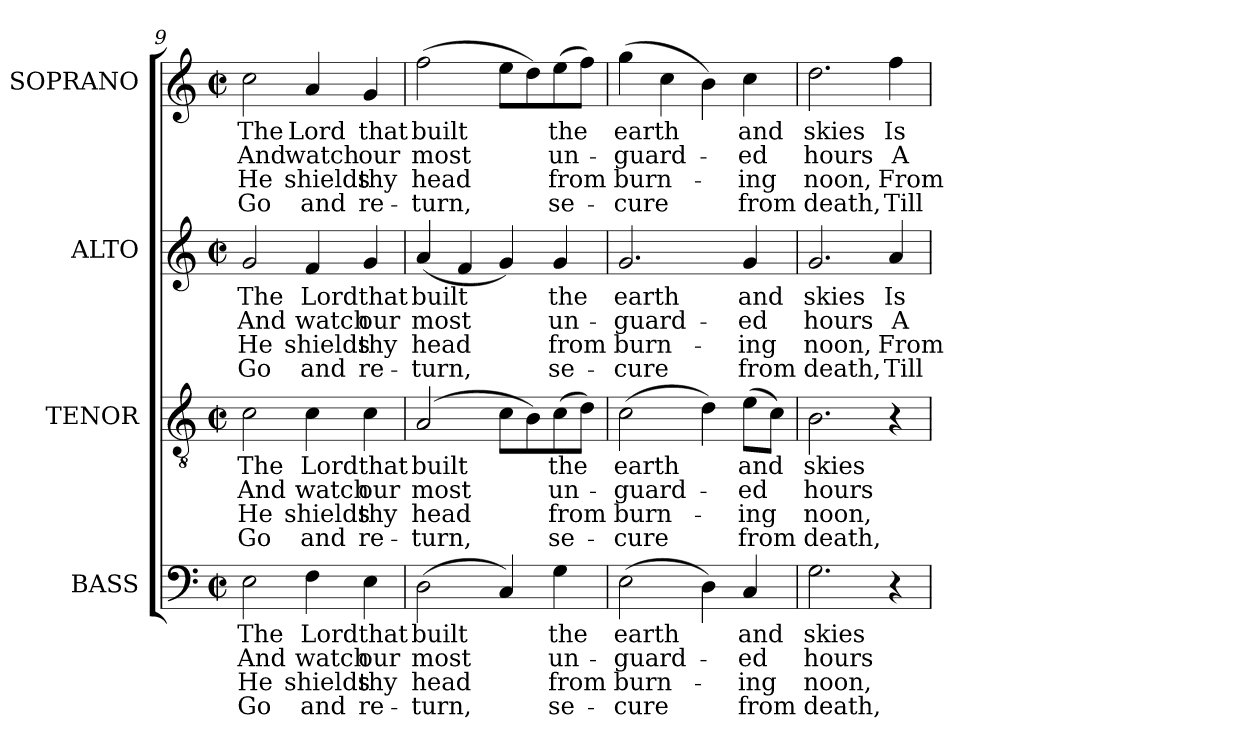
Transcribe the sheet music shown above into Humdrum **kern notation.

**kern	**text	**text	**text	**text	**kern	**text	**text	**text	**text	**kern	**text	**text	**text	**text	**kern	**text	**text	**text	**text
*part4	*part4	*part4	*part4	*part4	*part3	*part3	*part3	*part3	*part3	*part2	*part2	*part2	*part2	*part2	*part1	*part1	*part1	*part1	*part1
*staff4	*staff4	*staff4	*staff4	*staff4	*staff3	*staff3	*staff3	*staff3	*staff3	*staff2	*staff2	*staff2	*staff2	*staff2	*staff1	*staff1	*staff1	*staff1	*staff1
*I"BASS	*	*	*	*	*I"TENOR	*	*	*	*	*I"ALTO	*	*	*	*	*I"SOPRANO	*	*	*	*
*I'B.	*	*	*	*	*I'T.	*	*	*	*	*I'A.	*	*	*	*	*I'S.	*	*	*	*
!!LO:LB:g=z
*clefF4	*	*	*	*	*clefGv2	*	*	*	*	*clefG2	*	*	*	*	*clefG2	*	*	*	*
*	*	*	*	*	*ITrd7c12	*	*	*	*	*	*	*	*	*	*	*	*	*	*
*k[]	*	*	*	*	*k[]	*	*	*	*	*k[]	*	*	*	*	*k[]	*	*	*	*
*C:	*	*	*	*	*C:	*	*	*	*	*C:	*	*	*	*	*C:	*	*	*	*
*M2/2	*	*	*	*	*M2/2	*	*	*	*	*M2/2	*	*	*	*	*M2/2	*	*	*	*
*met(c|)	*	*	*	*	*met(c|)	*	*	*	*	*met(c|)	*	*	*	*	*met(c|)	*	*	*	*
=9	=9	=9	=9	=9	=9	=9	=9	=9	=9	=9	=9	=9	=9	=9	=9	=9	=9	=9	=9
!	!LO:LY:b:color=#000000	!LO:LY:b:color=#000000	!LO:LY:b:color=#000000	!LO:LY:b:color=#000000	!	!	!	!	!	!	!	!	!	!	!	!	!	!	!
!	!	!	!	!	!	!LO:LY:b:color=#000000	!LO:LY:b:color=#000000	!LO:LY:b:color=#000000	!LO:LY:b:color=#000000	!	!	!	!	!	!	!	!	!	!
!	!	!	!	!	!	!	!	!	!	!	!LO:LY:b:color=#000000	!LO:LY:b:color=#000000	!LO:LY:b:color=#000000	!LO:LY:b:color=#000000	!	!	!	!	!
!	!	!	!	!	!	!	!	!	!	!	!	!	!	!	!	!LO:LY:b:color=#000000	!LO:LY:b:color=#000000	!LO:LY:b:color=#000000	!LO:LY:b:color=#000000
2Ei\	The	And	He	Go	2Ci\	The	And	He	Go	2gi/	The	And	He	Go	2cci\	The	And	He	Go
!	!LO:LY:b:color=#000000	!LO:LY:b:color=#000000	!LO:LY:b:color=#000000	!LO:LY:b:color=#000000	!	!	!	!	!	!	!	!	!	!	!	!	!	!	!
!	!	!	!	!	!	!LO:LY:b:color=#000000	!LO:LY:b:color=#000000	!LO:LY:b:color=#000000	!LO:LY:b:color=#000000	!	!	!	!	!	!	!	!	!	!
!	!	!	!	!	!	!	!	!	!	!	!LO:LY:b:color=#000000	!LO:LY:b:color=#000000	!LO:LY:b:color=#000000	!LO:LY:b:color=#000000	!	!	!	!	!
!	!	!	!	!	!	!	!	!	!	!	!	!	!	!	!	!LO:LY:b:color=#000000	!LO:LY:b:color=#000000	!LO:LY:b:color=#000000	!LO:LY:b:color=#000000
4Fi\	Lord	watch	shields	and	4Ci\	Lord	watch	shields	and	4fi/	Lord	watch	shields	and	4ai/	Lord	watch	shields	and
!	!LO:LY:b:color=#000000	!LO:LY:b:color=#000000	!LO:LY:b:color=#000000	!LO:LY:b:color=#000000	!	!	!	!	!	!	!	!	!	!	!	!	!	!	!
!	!	!	!	!	!	!LO:LY:b:color=#000000	!LO:LY:b:color=#000000	!LO:LY:b:color=#000000	!LO:LY:b:color=#000000	!	!	!	!	!	!	!	!	!	!
!	!	!	!	!	!	!	!	!	!	!	!LO:LY:b:color=#000000	!LO:LY:b:color=#000000	!LO:LY:b:color=#000000	!LO:LY:b:color=#000000	!	!	!	!	!
!	!	!	!	!	!	!	!	!	!	!	!	!	!	!	!	!LO:LY:b:color=#000000	!LO:LY:b:color=#000000	!LO:LY:b:color=#000000	!LO:LY:b:color=#000000
4Ei\	that	our	thy	re-	4Ci\	that	our	thy	re-	4gi/	that	our	thy	re-	4gi/	that	our	thy	re-
=10	=10	=10	=10	=10	=10	=10	=10	=10	=10	=10	=10	=10	=10	=10	=10	=10	=10	=10	=10
!	!LO:LY:b:color=#000000	!LO:LY:b:color=#000000	!LO:LY:b:color=#000000	!LO:LY:b:color=#000000	!	!	!	!	!	!	!	!	!	!	!	!	!	!	!
!	!	!	!	!	!	!LO:LY:b:color=#000000	!LO:LY:b:color=#000000	!LO:LY:b:color=#000000	!LO:LY:b:color=#000000	!	!	!	!	!	!	!	!	!	!
!	!	!	!	!	!	!	!	!	!	!	!LO:LY:b:color=#000000	!LO:LY:b:color=#000000	!LO:LY:b:color=#000000	!LO:LY:b:color=#000000	!	!	!	!	!
!	!	!	!	!	!	!	!	!	!	!	!	!	!	!	!	!LO:LY:b:color=#000000	!LO:LY:b:color=#000000	!LO:LY:b:color=#000000	!LO:LY:b:color=#000000
(2Di\	built	most	-head	turn,	(2AAi/	built	most	-head	turn,	(4ai/	built	most	-head	turn,	(2ffi\	built	most	-head	turn,
.	.	.	.	.	.	.	.	.	.	4fi/	.	.	.	.	.	.	.	.	.
4Ci/)	.	.	.	.	8Ci\L	.	.	.	.	4gi/)	.	.	.	.	8eei\L	.	.	.	.
.	.	.	.	.	8BBi\)	.	.	.	.	.	.	.	.	.	8ddi\)	.	.	.	.
!	!LO:LY:b:color=#000000	!LO:LY:b:color=#000000	!LO:LY:b:color=#000000	!LO:LY:b:color=#000000	!	!	!	!	!	!	!	!	!	!	!	!	!	!	!
!	!	!	!	!	!	!LO:LY:b:color=#000000	!LO:LY:b:color=#000000	!LO:LY:b:color=#000000	!LO:LY:b:color=#000000	!	!	!	!	!	!	!	!	!	!
!	!	!	!	!	!	!	!	!	!	!	!LO:LY:b:color=#000000	!LO:LY:b:color=#000000	!LO:LY:b:color=#000000	!LO:LY:b:color=#000000	!	!	!	!	!
!	!	!	!	!	!	!	!	!	!	!	!	!	!	!	!	!LO:LY:b:color=#000000	!LO:LY:b:color=#000000	!LO:LY:b:color=#000000	!LO:LY:b:color=#000000
4Gi\	the	un-	from	se-	(8Ci\	the	un-	from	se-	4gi/	the	un-	from	se-	(8eei\	the	un-	from	se-
.	.	.	.	.	8Di\J)	.	.	.	.	.	.	.	.	.	8ffi\J)	.	.	.	.
=11	=11	=11	=11	=11	=11	=11	=11	=11	=11	=11	=11	=11	=11	=11	=11	=11	=11	=11	=11
!	!LO:LY:b:color=#000000	!LO:LY:b:color=#000000	!LO:LY:b:color=#000000	!LO:LY:b:color=#000000	!	!	!	!	!	!	!	!	!	!	!	!	!	!	!
!	!	!	!	!	!	!LO:LY:b:color=#000000	!LO:LY:b:color=#000000	!LO:LY:b:color=#000000	!LO:LY:b:color=#000000	!	!	!	!	!	!	!	!	!	!
!	!	!	!	!	!	!	!	!	!	!	!LO:LY:b:color=#000000	!LO:LY:b:color=#000000	!LO:LY:b:color=#000000	!LO:LY:b:color=#000000	!	!	!	!	!
!	!	!	!	!	!	!	!	!	!	!	!	!	!	!	!	!LO:LY:b:color=#000000	!LO:LY:b:color=#000000	!LO:LY:b:color=#000000	!LO:LY:b:color=#000000
(2Ei\	earth	-guard-	-burn-	-cure	(2Ci\	earth	-guard-	-burn-	-cure	2.gi/	earth	-guard-	-burn-	-cure	(4ggi\	earth	-guard-	-burn-	-cure
.	.	.	.	.	.	.	.	.	.	.	.	.	.	.	4cci\	.	.	.	.
4Di\)	.	.	.	.	4Di\)	.	.	.	.	.	.	.	.	.	4bi\)	.	.	.	.
!	!LO:LY:b:color=#000000	!LO:LY:b:color=#000000	!LO:LY:b:color=#000000	!LO:LY:b:color=#000000	!	!	!	!	!	!	!	!	!	!	!	!	!	!	!
!	!	!	!	!	!	!LO:LY:b:color=#000000	!LO:LY:b:color=#000000	!LO:LY:b:color=#000000	!LO:LY:b:color=#000000	!	!	!	!	!	!	!	!	!	!
!	!	!	!	!	!	!	!	!	!	!	!LO:LY:b:color=#000000	!LO:LY:b:color=#000000	!LO:LY:b:color=#000000	!LO:LY:b:color=#000000	!	!	!	!	!
!	!	!	!	!	!	!	!	!	!	!	!	!	!	!	!	!LO:LY:b:color=#000000	!LO:LY:b:color=#000000	!LO:LY:b:color=#000000	!LO:LY:b:color=#000000
4Ci/	and	-ed	ing	from	(8Ei\L	and	-ed	ing	from	4gi/	and	-ed	ing	from	4cci\	and	-ed	ing	from
.	.	.	.	.	8Ci\J)	.	.	.	.	.	.	.	.	.	.	.	.	.	.
=12	=12	=12	=12	=12	=12	=12	=12	=12	=12	=12	=12	=12	=12	=12	=12	=12	=12	=12	=12
!	!LO:LY:b:color=#000000	!LO:LY:b:color=#000000	!LO:LY:b:color=#000000	!LO:LY:b:color=#000000	!	!	!	!	!	!	!	!	!	!	!	!	!	!	!
!	!	!	!	!	!	!LO:LY:b:color=#000000	!LO:LY:b:color=#000000	!LO:LY:b:color=#000000	!LO:LY:b:color=#000000	!	!	!	!	!	!	!	!	!	!
!	!	!	!	!	!	!	!	!	!	!	!LO:LY:b:color=#000000	!LO:LY:b:color=#000000	!LO:LY:b:color=#000000	!LO:LY:b:color=#000000	!	!	!	!	!
!	!	!	!	!	!	!	!	!	!	!	!	!	!	!	!	!LO:LY:b:color=#000000	!LO:LY:b:color=#000000	!LO:LY:b:color=#000000	!LO:LY:b:color=#000000
2.Gi\	skies	hours	noon,	death,	2.BBi\	skies	hours	noon,	death,	2.gi/	skies	hours	noon,	death,	2.ddi\	skies	hours	noon,	death,
!	!	!	!	!	!	!	!	!	!	!	!LO:LY:b:color=#000000	!LO:LY:b:color=#000000	!LO:LY:b:color=#000000	!LO:LY:b:color=#000000	!	!	!	!	!
!	!	!	!	!	!	!	!	!	!	!	!	!	!	!	!	!LO:LY:b:color=#000000	!LO:LY:b:color=#000000	!LO:LY:b:color=#000000	!LO:LY:b:color=#000000
4r	.	.	.	.	4r	.	.	.	.	4ai/	Is	A-	From	Till	4ffi\	Is	A-	From	Till
=	=	=	=	=	=	=	=	=	=	=	=	=	=	=	=	=	=	=	=
*-	*-	*-	*-	*-	*-	*-	*-	*-	*-	*-	*-	*-	*-	*-	*-	*-	*-	*-	*-
